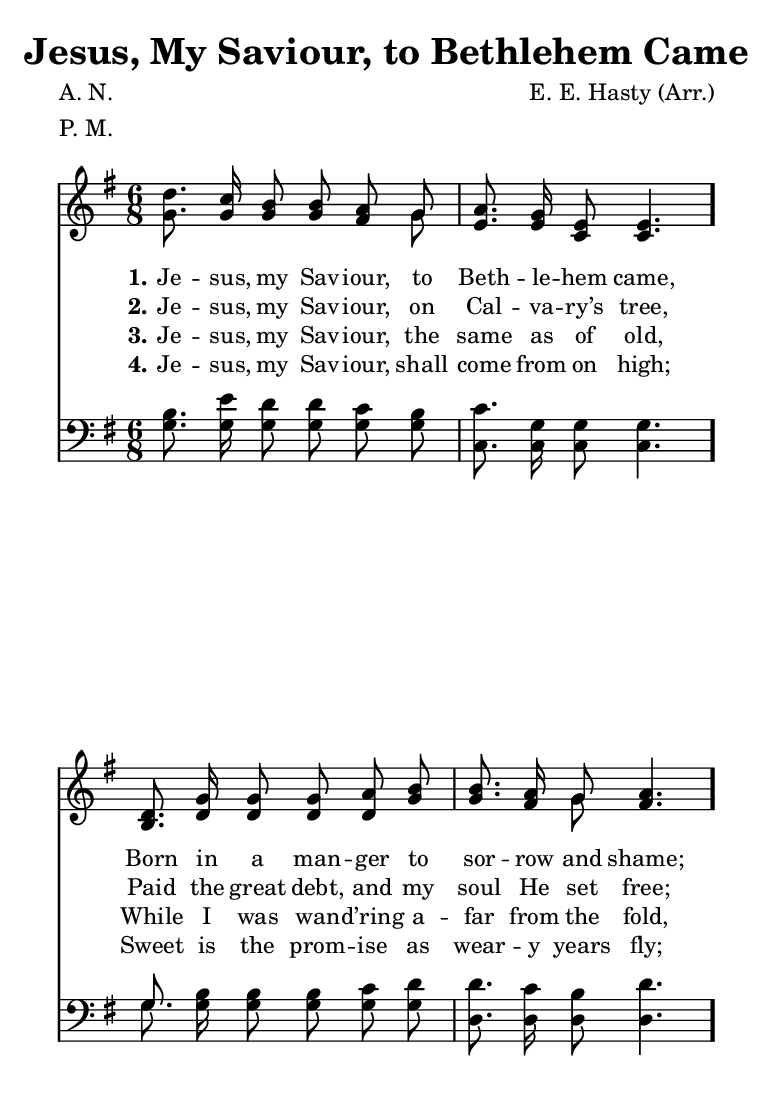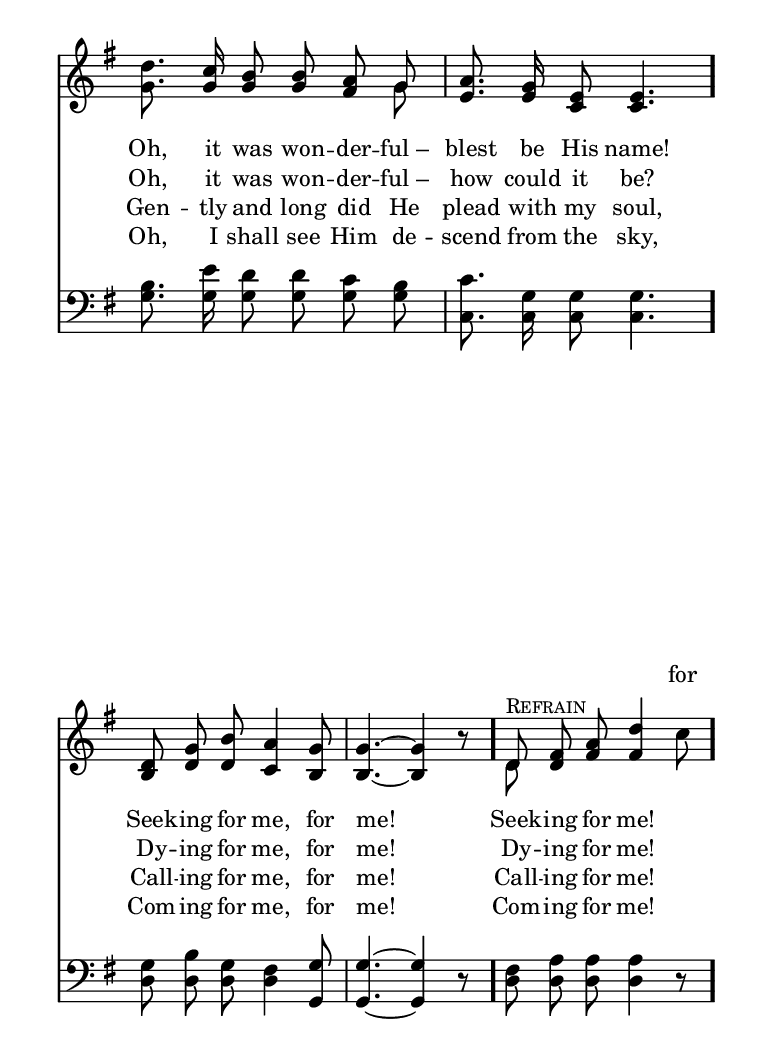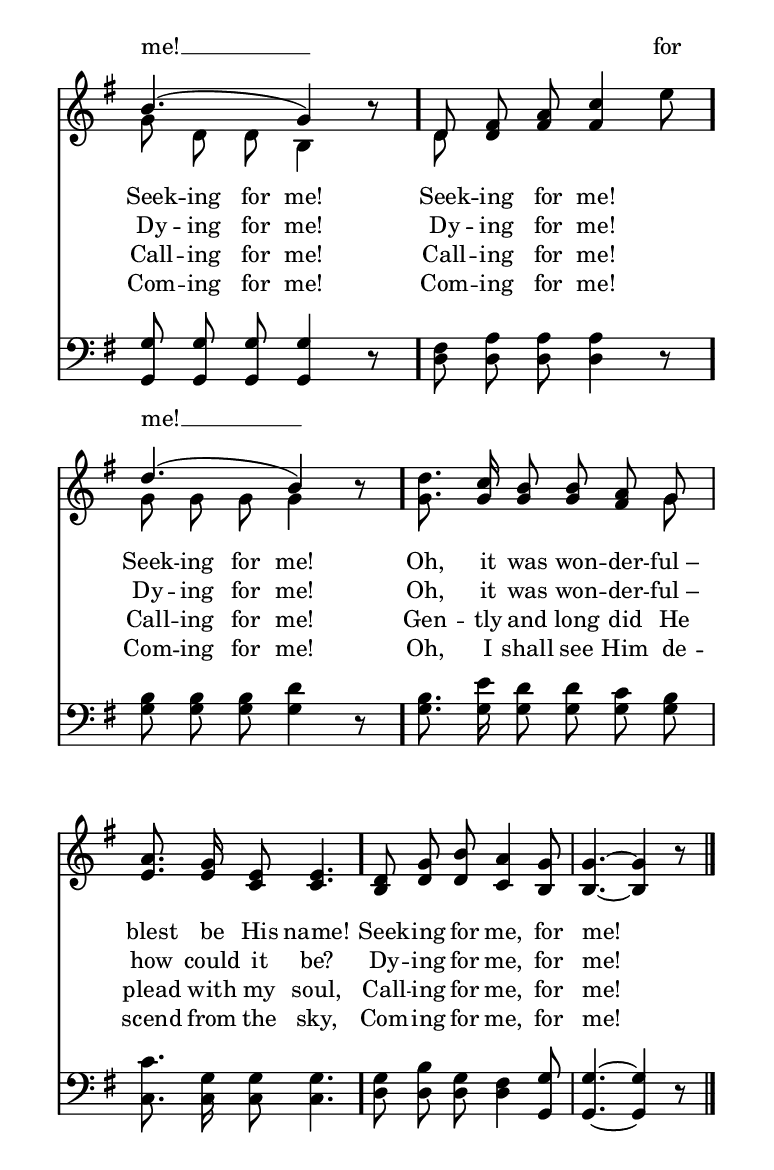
#(ly:expect-warning "LyricText has empty extent and non-empty stencil.")
\include "common/global.ily"
\paper {
  \include "common/paper.ily"
  ragged-last-bottom = ##t
  systems-per-page = #(cond (is-eogsized 4) (#t #f))
  system-count = #(cond (is-eogsized 5) (#t #f))
}

\header{
  %children
  hymnnumber = "344"
  title = "Jesus, My Saviour, to Bethlehem Came"
  tunename = ""
  meter = "P. M."
  poet = "A. N."
  composer = "E. E. Hasty (Arr.)"
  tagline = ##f
}

global = {
  \include "common/overrides.ily"
  \override Staff.TimeSignature.style = #'numbered
  \time 6/8
  \override Score.MetronomeMark.transparent = ##t % hide all fermata changes too
  \tempo 4=80
  \key g \major
  \autoBeamOff
}

patternA = { c8. c16 c8 c c c | c8. c16 c8 c4. }
patternB = { c8 c c c4 c8 | c4. ~ c4 c8 }

notesSoprano = {
\global
\relative c'' {

  \changePitch \patternA { d c b b a g | a g e e }
  \changePitch \patternA { d g g g a b | b a g a }
  \changePitch \patternA { d c b b a g | a g e e }
  \changePitch \patternB { d g b a g | g g r }

  d8^\markup { \small \caps "Refrain" } fis a d4 c8 | b4.( g4) r8 |
  d8 fis a c4 e8 | d4.( b4) r8 |
  \changePitch \patternA { d c b b a g | a g e e }
  \changePitch \patternB { d g b a g | g g r }

  \bar "|."

}
}

notesAlto = {
\global
\relative e' {

  \changePitch \patternA { g g g g fis g | e e c c }
  \changePitch \patternA { b d d d d g | g fis g fis }
  \changePitch \patternA { g g g g fis g | e e c c }
  \changePitch \patternB { b d d c b | b b r }

  d8 d fis fis4 r8 | g8 d d b4 r8 |
  d8 d fis fis4 r8 | g8 g g g4 r8 |
  \changePitch \patternA { g g g g fis g | e e c c }
  \changePitch \patternB { b d d c b | b b r }

}
}

notesTenor = {
\global
\relative a {

  \changePitch \patternA { b e d d c b | c g g g }
  \changePitch \patternA { g b b b c d | d c b d }
  \changePitch \patternA { b e d d c b | c g g g }
  \changePitch \patternB { g b g fis g | g g r }

  fis8 a a a4 r8 | g8 g g g4 r8 |
  fis8 a a a4 r8 | b8 b b d4 r8
  \changePitch \patternA { b e d d c b | c g g g }
  \changePitch \patternB { g b g fis g | g g r }

}
}

notesBass = {
\global
\relative f {

  \changePitch \patternA { g g g g g g | c, c c c }
  \changePitch \patternA { g' g g g g g | d d d d }
  \changePitch \patternA { g g g g g g | c, c c c }
  \changePitch \patternB { d d d d g, | g g r }

  d'8 d d d4 r8 | g,8 g g g4 r8 |
  d'8 d d d4 r8 | g8 g g g4 r8 |
  \changePitch \patternA { g g g g g g | c, c c c }
  \changePitch \patternB { d d d d g, | g g r }

}
}

wordsA = \lyricmode {
\set stanza = "1."

Je -- sus, my Sav -- iour, to Beth -- le -- hem came, \bar "."
Born in a man -- ger to sor -- row and shame; \bar "."
Oh, it was won -- der -- ful_– blest be His name! \bar "."
Seek -- ing for me, for me! \bar "."
%LYRICS Seek -- ing for me, for me!
%LYRICS Seek -- ing for me, for me!
%{HIDE>%} Seek -- ing for me! \bar "." %{<HIDE%}
%{HIDE>%} Seek -- ing for me! %{<HIDE%} \bar "." \eogbreak
%{HIDE>%} Seek -- ing for me! \bar "." %{<HIDE%}
%{HIDE>%} Seek -- ing for me! %{<HIDE%} \bar "."
Oh, it was won -- der -- ful_– blest be His name! \bar "."
Seek -- ing for me, for me! \bar "."

}

wordsB = \lyricmode {
\set stanza = "2."

Je -- sus, my Sav -- iour, on Cal -- va -- ry’s tree,
Paid the great debt, and my soul He set free;
Oh, it was won -- der -- ful_– how could it be?
Dy -- ing for me, for me!
%LYRICS Dy -- ing for me, for me!
%LYRICS Dy -- ing for me, for me!
%{HIDE>%} Dy -- ing for me! %{<HIDE%}
%{HIDE>%} Dy -- ing for me! %{<HIDE%}
%{HIDE>%} Dy -- ing for me! %{<HIDE%}
%{HIDE>%} Dy -- ing for me! %{<HIDE%}
Oh, it was won -- der -- ful_– how could it be?
Dy -- ing for me, for me!

}

wordsC = \lyricmode {
\set stanza = "3."

Je -- sus, my Sav -- iour, the same as of old,
While I was wan -- d’ring a -- far from the fold,
Gen -- tly and long did He plead with my soul, % original has "Gent -- ly"
Call -- ing for me, for me!
%LYRICS Call -- ing for me, for me!
%LYRICS Call -- ing for me, for me!
%{HIDE>%} Call -- ing for me! %{<HIDE%}
%{HIDE>%} Call -- ing for me! %{<HIDE%}
%{HIDE>%} Call -- ing for me! %{<HIDE%}
%{HIDE>%} Call -- ing for me! %{<HIDE%}
Gen -- tly and long did He plead with my soul,
Call -- ing for me, for me!

}

wordsD = \lyricmode {
\set stanza = "4."

Je -- sus, my Sav -- iour, shall come from on high;
Sweet is the prom -- ise as wear -- y years fly; % original has "pro -- mise" and "wear -- y"
Oh, I shall see Him de -- scend from the sky,
Com -- ing for me, for me!
%LYRICS Com -- ing for me, for me!
%LYRICS Com -- ing for me, for me!
%{HIDE>%} Com -- ing for me! %{<HIDE%}
%{HIDE>%} Com -- ing for me! %{<HIDE%}
%{HIDE>%} Com -- ing for me! %{<HIDE%}
%{HIDE>%} Com -- ing for me! %{<HIDE%}
Oh, I shall see Him de -- scend from the sky,
Com -- ing for me, for me!

}

SopranoRefrainA = \lyricmode {

\repeat unfold 40 { \skip 4 }
for me! __ "" % these empty quotes cause a lyric error but something is necessary to prevent a too-long underline -- thus ly:expect-warning is used above
\repeat unfold 3 { \skip 4 }
for me! __

}

\score {
  \context ChoirStaff <<
    \context Staff = upper <<
      \set Staff.autoBeaming = ##f
      \set ChoirStaff.systemStartDelimiter = #'SystemStartBar
      \set ChoirStaff.printPartCombineTexts = ##f
      \partcombine #'(2 . 11) \notesSoprano \notesAlto
      \context NullVoice = sopranos { \voiceOne << \notesSoprano >> }
      \context NullVoice = altos { \voiceTwo << \notesAlto >> }
      \context Lyrics = one   \lyricsto altos \wordsA
      \context Lyrics = two   \lyricsto altos \wordsB
      \context Lyrics = three \lyricsto altos \wordsC
      \context Lyrics = four  \lyricsto altos \wordsD
    >>
    \new Lyrics \with { alignAboveContext = upper } \lyricsto sopranos \SopranoRefrainA
    \context Staff = men <<
      \set Staff.autoBeaming = ##f
      \clef bass
      \set ChoirStaff.printPartCombineTexts = ##f
      \partcombine #'(2 . 11) \notesTenor \notesBass
    >>
  >>
  \layout {
    \include "common/layout.ily"
  }
  #(cond ((ly:get-option 'eog-midi-permitted) #{ \midi{
    \include "common/midi.ily"
  } #}))
}

\version "2.19.49"  % necessary for upgrading to future LilyPond versions.

% vi:set et ts=2 sw=2 ai nocindent syntax=lilypond:
